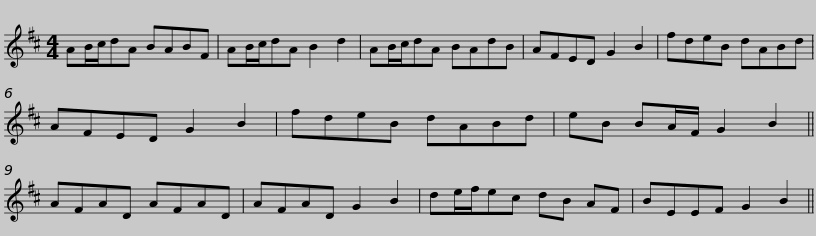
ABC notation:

X:1
L:1/8
M:4/4
I:linebreak $
K:D
V:1 treble
V:1
 AB/c/dA BABF | AB/c/dA B2 d2 | AB/c/dA BAdB | AFED G2 B2 | fdeB dABd | %5
 AFED G2 B2 |$ fdeB dABd | eB BA/F/ G2 B2 || AFAD AFAD | AFAD G2 B2 | %10
 de/f/ec dB AF | BEEF G2 B2 || %12
